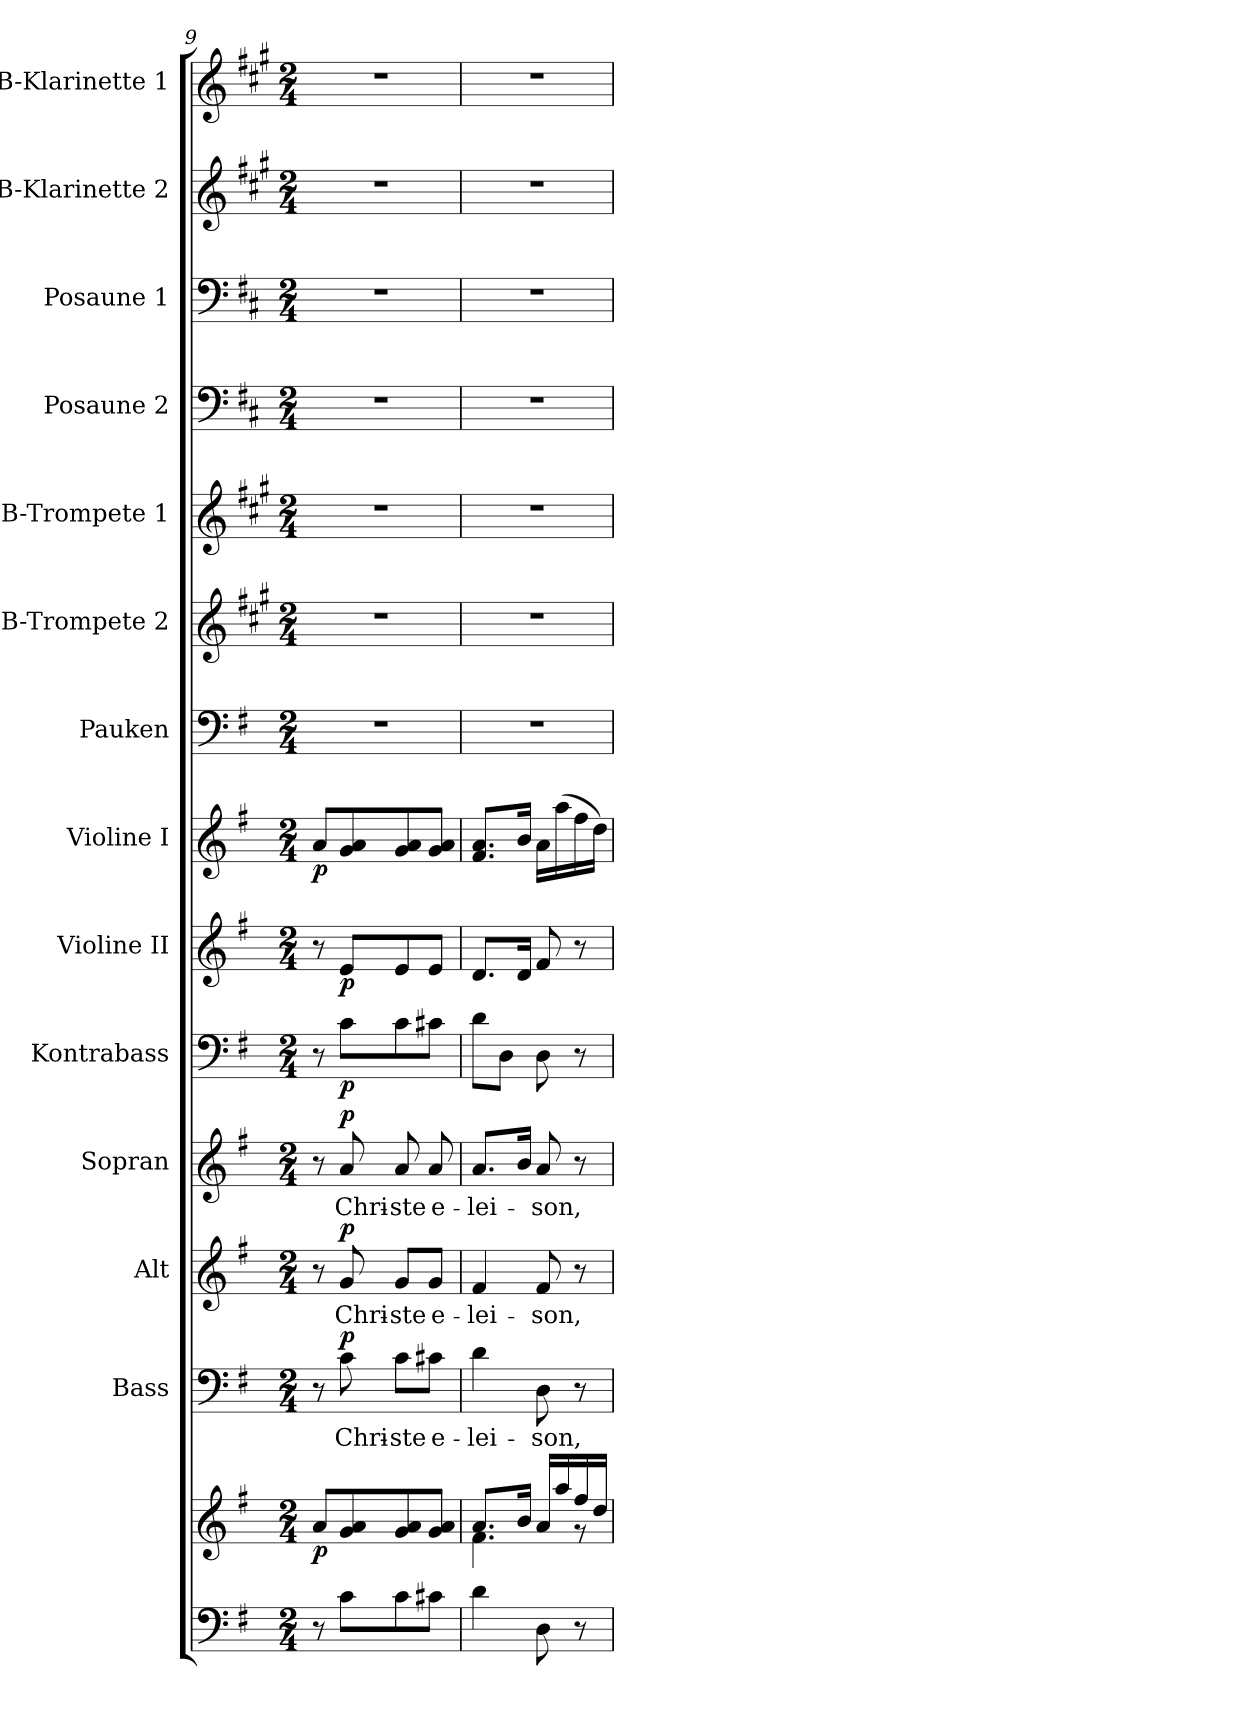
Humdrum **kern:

**kern	**kern	**dynam	**kern	**text	**dynam	**kern	**text	**dynam	**kern	**text	**dynam	**kern	**dynam	**kern	**dynam	**kern	**dynam	**kern	**kern	**kern	**kern	**kern	**kern	**kern
*part14	*part14	*part14	*part13	*part13	*part13	*part12	*part12	*part12	*part11	*part11	*part11	*part10	*part10	*part9	*part9	*part8	*part8	*part7	*part6	*part5	*part4	*part3	*part2	*part1
*staff15	*staff14	*staff14/15	*staff13	*staff13	*staff13	*staff12	*staff12	*staff12	*staff11	*staff11	*staff11	*staff10	*staff10	*staff9	*staff9	*staff8	*staff8	*staff7	*staff6	*staff5	*staff4	*staff3	*staff2	*staff1
*	*	*	*I"Bass	*	*	*I"Alt	*	*	*I"Sopran	*	*	*I"Kontrabass	*	*I"Violine II	*	*I"Violine I	*	*I"Pauken	*I"B-Trompete 2	*I"B-Trompete 1	*I"Posaune 2	*I"Posaune 1	*I"B-Klarinette 2	*I"B-Klarinette 1
*	*	*	*I'B.	*	*	*I'A.	*	*	*I'S.	*	*	*I'Kb.	*	*I'Vl. II	*	*I'Vl. I	*	*I'Pk.	*I'B Trp. 2	*I'B Trp. 1	*I'Pos. 2	*I'Pos. 1	*I'B Kl. 2	*I'B Kl. 1
*clefF4	*clefG2	*	*clefF4	*	*	*clefG2	*	*	*clefG2	*	*	*clefF4	*	*clefG2	*	*clefG2	*	*clefF4	*clefG2	*clefG2	*clefF4	*clefF4	*clefG2	*clefG2
*	*	*	*	*	*	*	*	*	*	*	*	*ITrd7c12	*	*	*	*	*	*	*ITrd1c2	*ITrd1c2	*ITrd4c7	*ITrd4c7	*ITrd1c2	*ITrd1c2
*k[f#]	*k[f#]	*	*k[f#]	*	*	*k[f#]	*	*	*k[f#]	*	*	*k[f#]	*	*k[f#]	*	*k[f#]	*	*k[f#]	*k[f#]	*k[f#]	*k[f#]	*k[f#]	*k[f#]	*k[f#]
*G:	*G:	*	*G:	*	*	*G:	*	*	*G:	*	*	*G:	*	*G:	*	*G:	*	*G:	*G:	*G:	*G:	*G:	*G:	*G:
*M2/4	*M2/4	*	*M2/4	*	*	*M2/4	*	*	*M2/4	*	*	*M2/4	*	*M2/4	*	*M2/4	*	*M2/4	*M2/4	*M2/4	*M2/4	*M2/4	*M2/4	*M2/4
=9	=9	=9	=9	=9	=9	=9	=9	=9	=9	=9	=9	=9	=9	=9	=9	=9	=9	=9	=9	=9	=9	=9	=9	=9
!	!	!LO:DY:b	!	!	!	!	!	!	!	!	!	!	!	!	!	!	!LO:DY:b	!	!	!	!	!	!	!
8r	8a/L	p	8r	.	.	8r	.	.	8r	.	.	8r	.	8r	.	8a/L	p	2r	2r	2r	2r	2r	2r	2r
!	!	!	!	!LO:LY:b	!LO:DY:a	!	!LO:LY:b	!LO:DY:a	!	!LO:LY:b	!LO:DY:a	!	!LO:DY:b	!	!LO:DY:b	!	!	!	!	!	!	!	!	!
8c\L	8g/ 8a/	.	8c\	Chri-	p	8g/	Chri-	p	8a/	Chri-	p	8C\L	p	8e/L	p	8g/ 8a/	.	.	.	.	.	.	.	.
!	!	!	!	!LO:LY:b	!	!	!LO:LY:b	!	!	!LO:LY:b	!	!	!	!	!	!	!	!	!	!	!	!	!	!
8c\	8g/ 8a/	.	8c\L	-ste	.	8g/L	-ste	.	8a/	-ste	.	8C\	.	8e/	.	8g/ 8a/	.	.	.	.	.	.	.	.
!	!	!	!	!LO:LY:b	!	!	!LO:LY:b	!	!	!LO:LY:b	!	!	!	!	!	!	!	!	!	!	!	!	!	!
8c#X\J	8g/ 8a/J	.	8c#X\J	e-	.	8g/J	e-	.	8a/	e-	.	8C#X\J	.	8e/J	.	8g/ 8a/J	.	.	.	.	.	.	.	.
=10	=10	=10	=10	=10	=10	=10	=10	=10	=10	=10	=10	=10	=10	=10	=10	=10	=10	=10	=10	=10	=10	=10	=10	=10
*	*^	*	*	*	*	*	*	*	*	*	*	*	*	*	*	*	*	*	*	*	*	*	*	*
!	!	!	!	!	!LO:LY:b	!	!	!LO:LY:b	!	!	!LO:LY:b	!	!	!	!	!	!	!	!	!	!	!	!	!	!
4d\	8.a/L	4.f#\	.	4d\	-lei-	.	4f#/	-lei-	.	8.a/L	-lei-	.	8D\L	.	8.d/L	.	8.f#/ 8.a/L	.	2r	2r	2r	2r	2r	2r	2r
.	.	.	.	.	.	.	.	.	.	.	.	.	8DD\J	.	.	.	.	.	.	.	.	.	.	.	.
.	16b/Jk	.	.	.	.	.	.	.	.	16b/Jk	.	.	.	.	16d/Jk	.	16b/Jk	.	.	.	.	.	.	.	.
!	!	!	!	!	!LO:LY:b	!	!	!LO:LY:b	!	!	!LO:LY:b	!	!	!	!	!	!	!	!	!	!	!	!	!	!
8D\	16a/LL	.	.	8D\	-son,	.	8f#/	-son,	.	8a/	-son,	.	8DD\	.	8f#/	.	16a\LL	.	.	.	.	.	.	.	.
.	16aa/	.	.	.	.	.	.	.	.	.	.	.	.	.	.	.	(>16aa\	.	.	.	.	.	.	.	.
8r	16ff#/	8rf	.	8r	.	.	8r	.	.	8r	.	.	8r	.	8r	.	16ff#\	.	.	.	.	.	.	.	.
.	16dd/JJ	.	.	.	.	.	.	.	.	.	.	.	.	.	.	.	16dd\JJ)	.	.	.	.	.	.	.	.
*	*v	*v	*	*	*	*	*	*	*	*	*	*	*	*	*	*	*	*	*	*	*	*	*	*	*
=	=	=	=	=	=	=	=	=	=	=	=	=	=	=	=	=	=	=	=	=	=	=	=	=
*-	*-	*-	*-	*-	*-	*-	*-	*-	*-	*-	*-	*-	*-	*-	*-	*-	*-	*-	*-	*-	*-	*-	*-	*-
